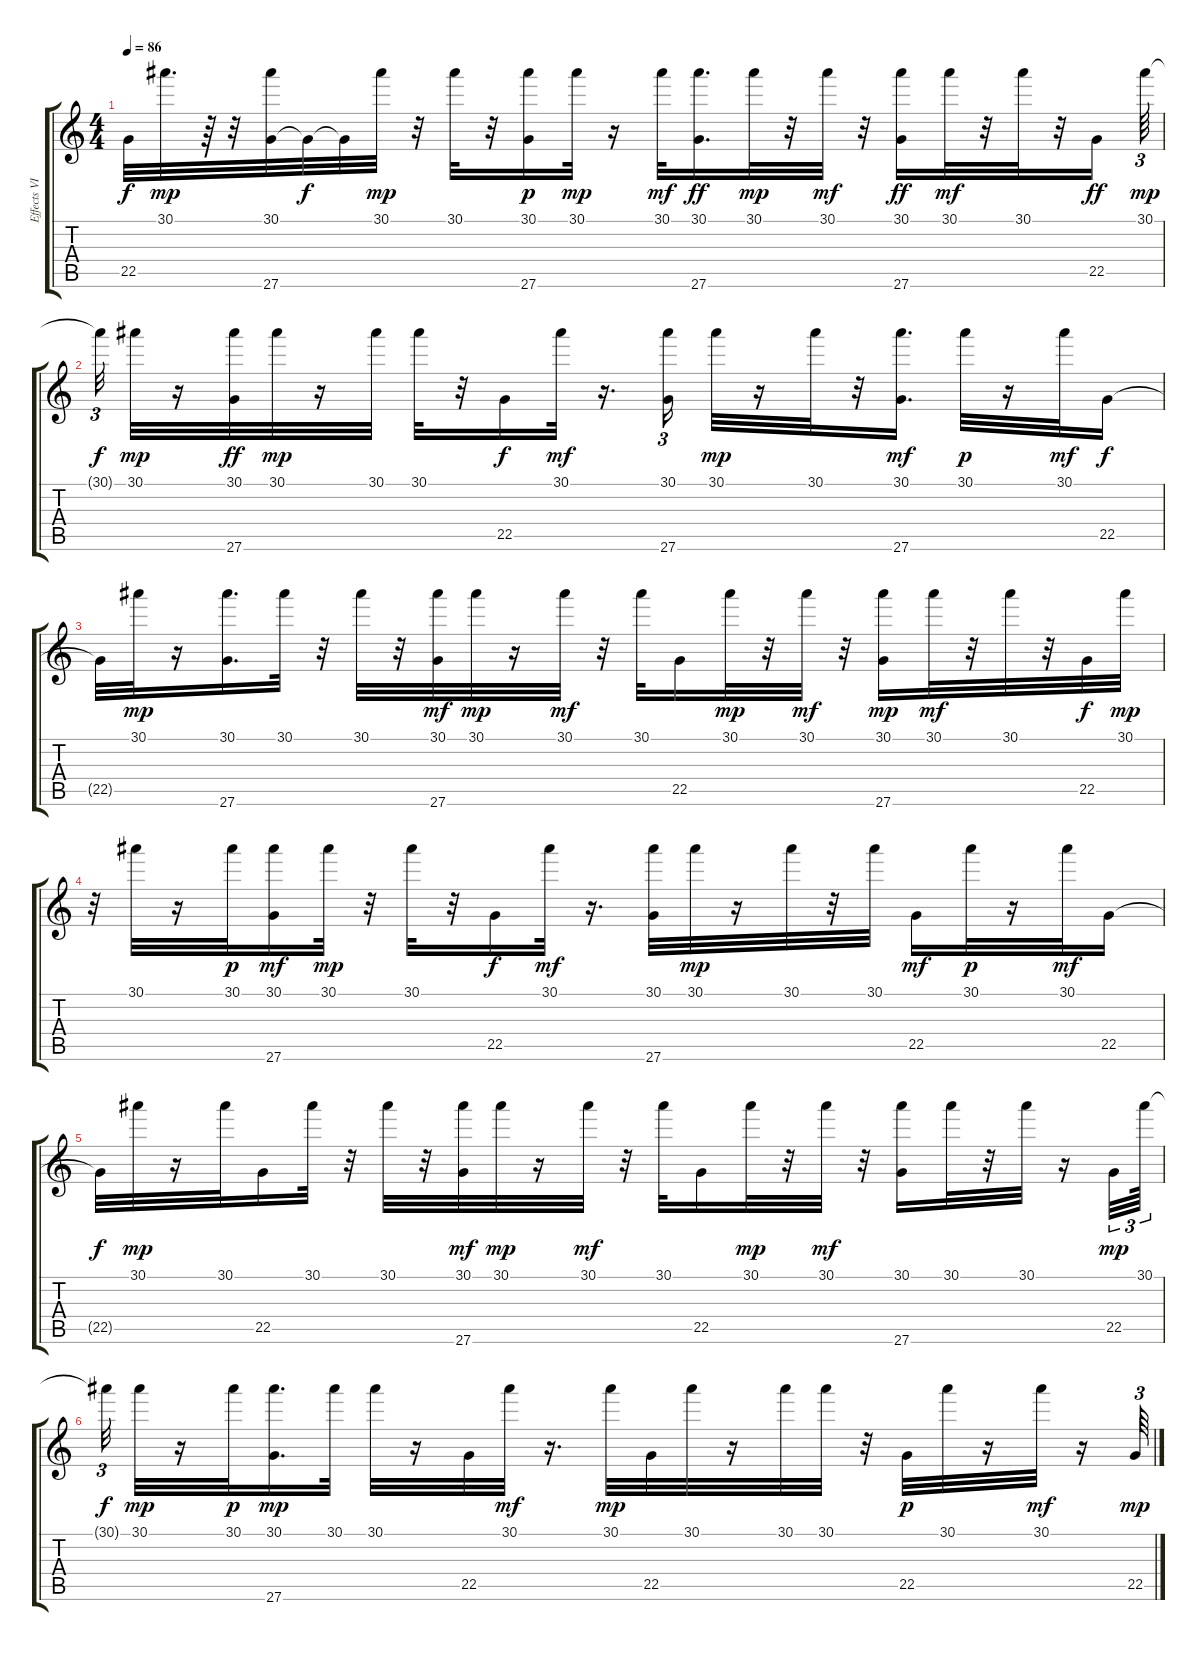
\track ("Effects VI" "Effects VI") {instrument lead8bassandlead}
\staff {score tabs}
\tuning (E4 B3 G3 D3 A2 E2) {hide}
\ts (4 4)
\tempo 86
\clef g2
\ks c
22.5{t}.32{dy f} 30.1.32{d dy mp} r.64 r.32 (30.1 27.6).32 27.6{t}.32{dy f} 27.6{t}.32 30.1.32{dy mp} r.32 30.1.32 r.32 (30.1 27.6).16{dy p} 30.1.32{dy mp} r.16 30.1.32{dy mf} (30.1 27.6).16{d dy ff} 30.1.32{dy mp} r.32 30.1.32{dy mf} r.32 (30.1 27.6).16{dy ff} 30.1.32{dy mf} r.32 30.1.32 r.32 22.5.16{dy ff} 30.1.64{tu (3 2) dy mp} |
30.1{t}.32{tu (3 2) dy f} 30.1.32{dy mp} r.16 (30.1 27.6).32{dy ff} 30.1.32{dy mp} r.16 30.1.32 30.1.32 r.32 22.5.16{dy f} 30.1.32{dy mf} r.16{d} (30.1 27.6).16{tu (3 2)} 30.1.32{dy mp} r.16 30.1.32 r.32 (30.1 27.6).16{d dy mf} 30.1.32{dy p} r.16 30.1.32{dy mf} 22.5.16{dy f} |
22.5{t}.32 30.1.32{dy mp} r.16 (30.1 27.6).16{d} 30.1.32 r.32 30.1.32 r.32 (30.1 27.6).32{dy mf} 30.1.32{dy mp} r.16 30.1.32{dy mf} r.32 30.1.32 22.5.16 30.1.32{dy mp} r.32 30.1.32{dy mf} r.32 (30.1 27.6).16{dy mp} 30.1.32{dy mf} r.32 30.1.32 r.32 22.5.32{dy f} 30.1.32{dy mp} |
r.32 30.1.32 r.16 30.1.32{dy p} (30.1 27.6).16{dy mf} 30.1.32{dy mp} r.32 30.1.32 r.32 22.5.16{dy f} 30.1.32{dy mf} r.16{d} (30.1 27.6).32 30.1.32{dy mp} r.16 30.1.32 r.32 30.1.32 22.5.16{dy mf} 30.1.32{dy p} r.16 30.1.32{dy mf} 22.5.16 |
22.5{t}.32{dy f} 30.1.32{dy mp} r.16 30.1.32 22.5.16 30.1.32 r.32 30.1.32 r.32 (30.1 27.6).32{dy mf} 30.1.32{dy mp} r.16 30.1.32{dy mf} r.32 30.1.32 22.5.16 30.1.32{dy mp} r.32 30.1.32{dy mf} r.32 (30.1 27.6).16 30.1.32 r.32 30.1.32 r.16 22.5.32{tu (3 2) dy mp} 30.1.64{tu (3 2)} |
30.1{t}.32{tu (3 2) dy f} 30.1.32{dy mp} r.16 30.1.32{dy p} (30.1 27.6).16{d dy mp} 30.1.32 30.1.32 r.16 22.5.32 30.1.32{dy mf} r.16{d} 30.1.32{dy mp} 22.5.32 30.1.32 r.16 30.1.32 30.1.32 r.32 22.5.32{dy p} 30.1.32 r.16 30.1.32{dy mf} r.16 22.5.64{tu (3 2) dy mp}
